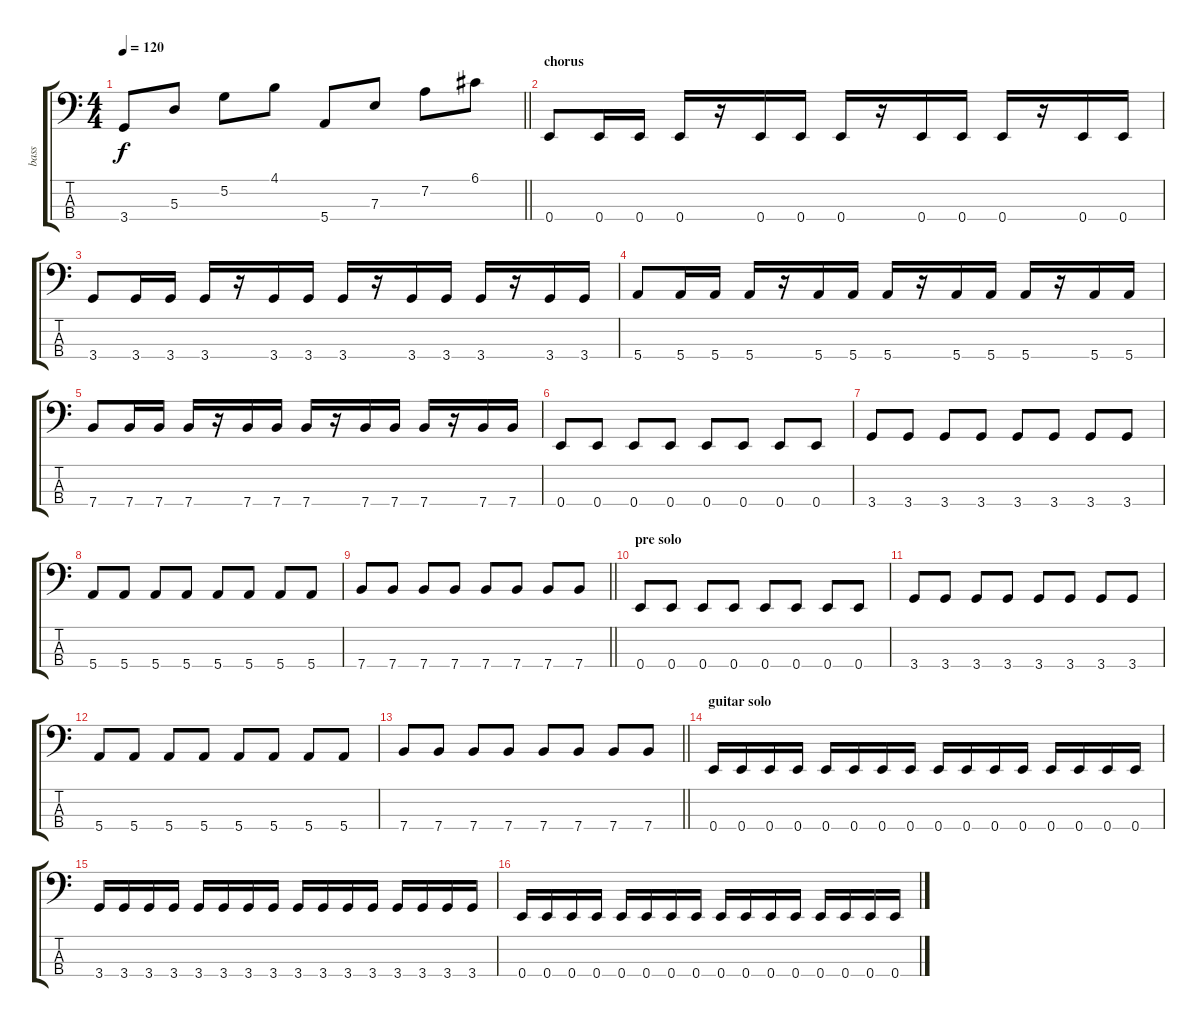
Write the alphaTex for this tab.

\track ("bass" "bass") {instrument electricbasspick}
\staff {score tabs}
\tuning (G2 D2 A1 E1) {hide}
\ts (4 4)
\tempo 120
\clef f4
\barLineRight lightlight
\ks c
3.4.8{dy f} 5.3.8 5.2.8 4.1.8 5.4.8 7.3.8 7.2.8 6.1.8 |
\section ("" "chorus")
0.4.8 0.4.16 0.4.16 0.4.16 r.16 0.4.16 0.4.16 0.4.16 r.16 0.4.16 0.4.16 0.4.16 r.16 0.4.16 0.4.16 |
3.4.8 3.4.16 3.4.16 3.4.16 r.16 3.4.16 3.4.16 3.4.16 r.16 3.4.16 3.4.16 3.4.16 r.16 3.4.16 3.4.16 |
5.4.8 5.4.16 5.4.16 5.4.16 r.16 5.4.16 5.4.16 5.4.16 r.16 5.4.16 5.4.16 5.4.16 r.16 5.4.16 5.4.16 |
7.4.8 7.4.16 7.4.16 7.4.16 r.16 7.4.16 7.4.16 7.4.16 r.16 7.4.16 7.4.16 7.4.16 r.16 7.4.16 7.4.16 |
0.4.8 0.4.8 0.4.8 0.4.8 0.4.8 0.4.8 0.4.8 0.4.8 |
3.4.8 3.4.8 3.4.8 3.4.8 3.4.8 3.4.8 3.4.8 3.4.8 |
5.4.8 5.4.8 5.4.8 5.4.8 5.4.8 5.4.8 5.4.8 5.4.8 |
\barLineRight lightlight
7.4.8 7.4.8 7.4.8 7.4.8 7.4.8 7.4.8 7.4.8 7.4.8 |
\section ("" "pre solo")
0.4.8 0.4.8 0.4.8 0.4.8 0.4.8 0.4.8 0.4.8 0.4.8 |
3.4.8 3.4.8 3.4.8 3.4.8 3.4.8 3.4.8 3.4.8 3.4.8 |
5.4.8 5.4.8 5.4.8 5.4.8 5.4.8 5.4.8 5.4.8 5.4.8 |
\barLineRight lightlight
7.4.8 7.4.8 7.4.8 7.4.8 7.4.8 7.4.8 7.4.8 7.4.8 |
\section ("" "guitar solo")
0.4.16 0.4.16 0.4.16 0.4.16 0.4.16 0.4.16 0.4.16 0.4.16 0.4.16 0.4.16 0.4.16 0.4.16 0.4.16 0.4.16 0.4.16 0.4.16 |
3.4.16 3.4.16 3.4.16 3.4.16 3.4.16 3.4.16 3.4.16 3.4.16 3.4.16 3.4.16 3.4.16 3.4.16 3.4.16 3.4.16 3.4.16 3.4.16 |
0.4.16 0.4.16 0.4.16 0.4.16 0.4.16 0.4.16 0.4.16 0.4.16 0.4.16 0.4.16 0.4.16 0.4.16 0.4.16 0.4.16 0.4.16 0.4.16
